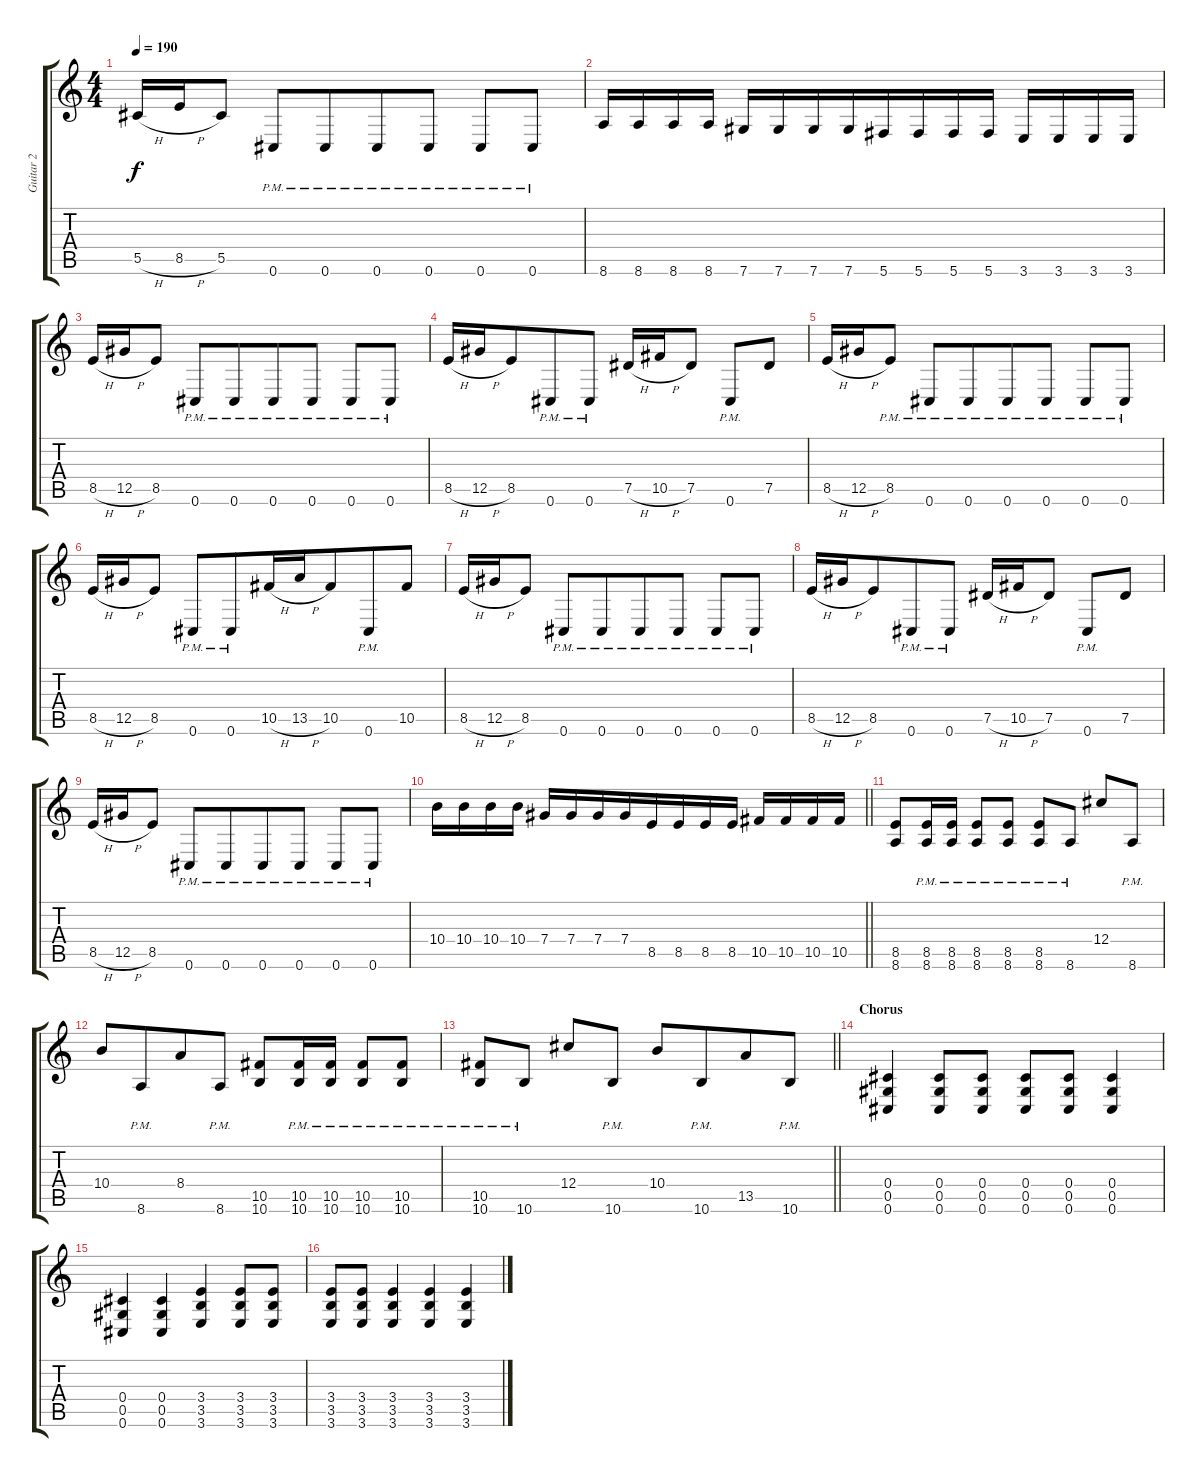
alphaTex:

\track ("Guitar 2" "Guitar 2") {instrument distortionguitar}
\staff {score tabs}
\tuning (Eb4 Bb3 Gb3 Db3 Ab2 Db2) {hide}
\ts (4 4)
\tempo 190
\clef g2
\ks c
5.5{h}.16{dy f} 8.5{h}.16{beam merge} 5.5.8 0.6{pm}.8 0.6{pm}.8{beam merge} 0.6{pm}.8 0.6{pm}.8 0.6{pm}.8{beam merge} 0.6{pm}.8 |
8.6.16 8.6.16{beam merge} 8.6.16 8.6.16 7.6.16{beam merge} 7.6.16 7.6.16 7.6.16{beam merge} 5.6.16 5.6.16{beam merge} 5.6.16{beam merge} 5.6.16 3.6.16 3.6.16 3.6.16{beam merge} 3.6.16 |
8.5{h}.16 12.5{h}.16{beam merge} 8.5.8 0.6{pm}.8 0.6{pm}.8{beam merge} 0.6{pm}.8 0.6{pm}.8 0.6{pm}.8{beam merge} 0.6{pm}.8 |
8.5{h}.16 12.5{h}.16{beam merge} 8.5.8{beam merge} 0.6{pm}.8{beam merge} 0.6{pm}.8 7.5{h}.16 10.5{h}.16 7.5.8 0.6{pm}.8 7.5.8 |
8.5{h}.16 12.5{h}.16{beam merge} 8.5{pm}.8 0.6{pm}.8 0.6{pm}.8{beam merge} 0.6{pm}.8 0.6{pm}.8 0.6{pm}.8{beam merge} 0.6{pm}.8 |
8.5{h}.16 12.5{h}.16{beam merge} 8.5.8 0.6{pm}.8 0.6{pm}.8{beam merge} 10.5{h}.16 13.5{h}.16 10.5.8{beam merge} 0.6{pm}.8 10.5.8 |
8.5{h}.16 12.5{h}.16{beam merge} 8.5.8 0.6{pm}.8 0.6{pm}.8{beam merge} 0.6{pm}.8 0.6{pm}.8 0.6{pm}.8{beam merge} 0.6{pm}.8 |
8.5{h}.16 12.5{h}.16{beam merge} 8.5.8{beam merge} 0.6{pm}.8{beam merge} 0.6{pm}.8 7.5{h}.16 10.5{h}.16 7.5.8 0.6{pm}.8 7.5.8 |
8.5{h}.16 12.5{h}.16{beam merge} 8.5.8 0.6{pm}.8 0.6{pm}.8{beam merge} 0.6{pm}.8 0.6{pm}.8 0.6{pm}.8{beam merge} 0.6{pm}.8 |
\barLineRight lightlight
10.4.16{beam merge} 10.4.16{beam merge} 10.4.16 10.4.16 7.4.16 7.4.16 7.4.16{beam merge} 7.4.16{beam merge} 8.5.16 8.5.16 8.5.16 8.5.16 10.5.16 10.5.16 10.5.16{beam merge} 10.5.16 |
\section ("" "")
(8.5 8.6).8 (8.5{pm} 8.6{pm}).16 (8.5{pm} 8.6{pm}).16 (8.5{pm} 8.6{pm}).8 (8.5{pm} 8.6{pm}).8 (8.5{pm} 8.6{pm}).8{beam merge} 8.6{pm}.8 12.4.8 8.6{pm}.8 |
10.4.8{beam merge} 8.6{pm}.8{beam merge} 8.4.8 8.6{pm}.8 (10.5 10.6).8{beam merge} (10.5{pm} 10.6{pm}).16{beam merge} (10.5{pm} 10.6{pm}).16 (10.5{pm} 10.6{pm}).8{beam merge} (10.5{pm} 10.6{pm}).8 |
\barLineRight lightlight
(10.5{pm} 10.6{pm}).8 10.6{pm}.8 12.4.8 10.6{pm}.8 10.4.8 10.6{pm}.8{beam merge} 13.5.8 10.6{pm}.8 |
\section ("" "Chorus")
(0.4 0.5 0.6).4{beam merge} (0.4 0.5 0.6).8 (0.4 0.5 0.6).8 (0.4 0.5 0.6).8 (0.4 0.5 0.6).8 (0.4 0.5 0.6).4 |
(0.4 0.5 0.6).4 (0.4 0.5 0.6).4 (3.4 3.5 3.6).4 (3.4 3.5 3.6).8 (3.4 3.5 3.6).8 |
(3.4 3.5 3.6).8{beam merge} (3.4 3.5 3.6).8 (3.4 3.5 3.6).4{beam merge} (3.4 3.5 3.6).4 (3.4 3.5 3.6).4
